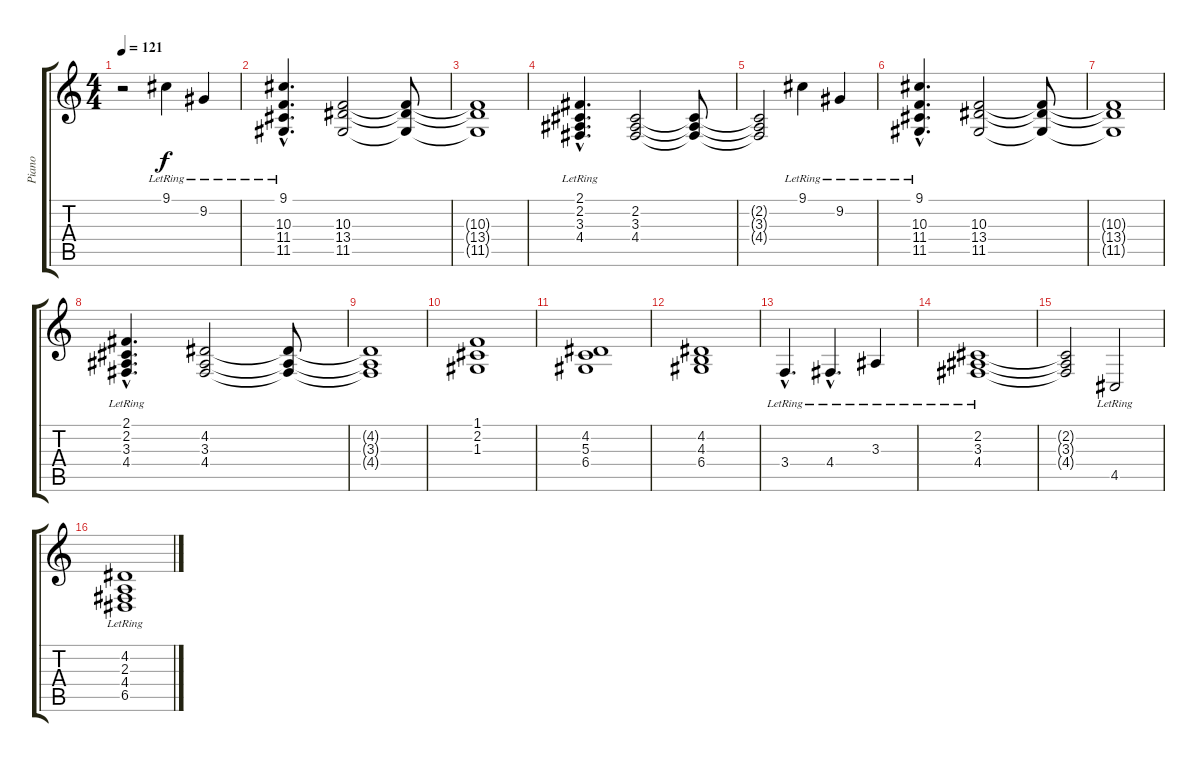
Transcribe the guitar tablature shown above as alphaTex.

\track ("Piano" "Piano") {instrument acousticgrandpiano}
\staff {score tabs}
\tuning (E4 B3 G3 D3 A2 E2) {hide}
\ts (4 4)
\tempo 121
\clef g2
\ks c
r.2{dy f instrument acousticgrandpiano} 9.1{lr}.4 9.2{lr}.4 |
(9.1{hac lr} 10.3{hac lr} 11.4{hac} 11.5{hac}).4{d} (10.3 13.4 11.5).2 (10.3{t} 13.4{t} 11.5{t}).8 |
(10.3{t} 13.4{t} 11.5{t}).1 |
(2.1{hac lr} 2.2{hac} 3.3{hac} 4.4{hac}).4{d} (2.2 3.3 4.4).2 (2.2{t} 3.3{t} 4.4{t}).8 |
(2.2{t} 3.3{t} 4.4{t}).2 9.1{lr}.4 9.2{lr}.4 |
(9.1{hac lr} 10.3{hac} 11.4{hac} 11.5{hac}).4{d} (10.3 13.4 11.5).2 (10.3{t} 13.4{t} 11.5{t}).8 |
(10.3{t} 13.4{t} 11.5{t}).1 |
(2.1{hac lr} 2.2{hac lr} 3.3{hac lr} 4.4{hac lr}).4{d} (4.2 3.3 4.4).2 (4.2{t} 3.3{t} 4.4{t}).8 |
(4.2{t} 3.3{t} 4.4{t}).1 |
(1.1 2.2 1.3).1 |
(4.2 5.3 6.4).1 |
(4.2 4.3 6.4).1 |
3.4{hac lr}.4{d} 4.4{hac lr}.4{d} 3.3{lr}.4 |
(2.2{lr} 3.3{lr} 4.4{lr}).1 |
(2.2{t} 3.3{t} 4.4{t}).2 4.5{lr}.2 |
(4.2{lr} 2.3{lr} 4.4{lr} 6.5{lr}).1
